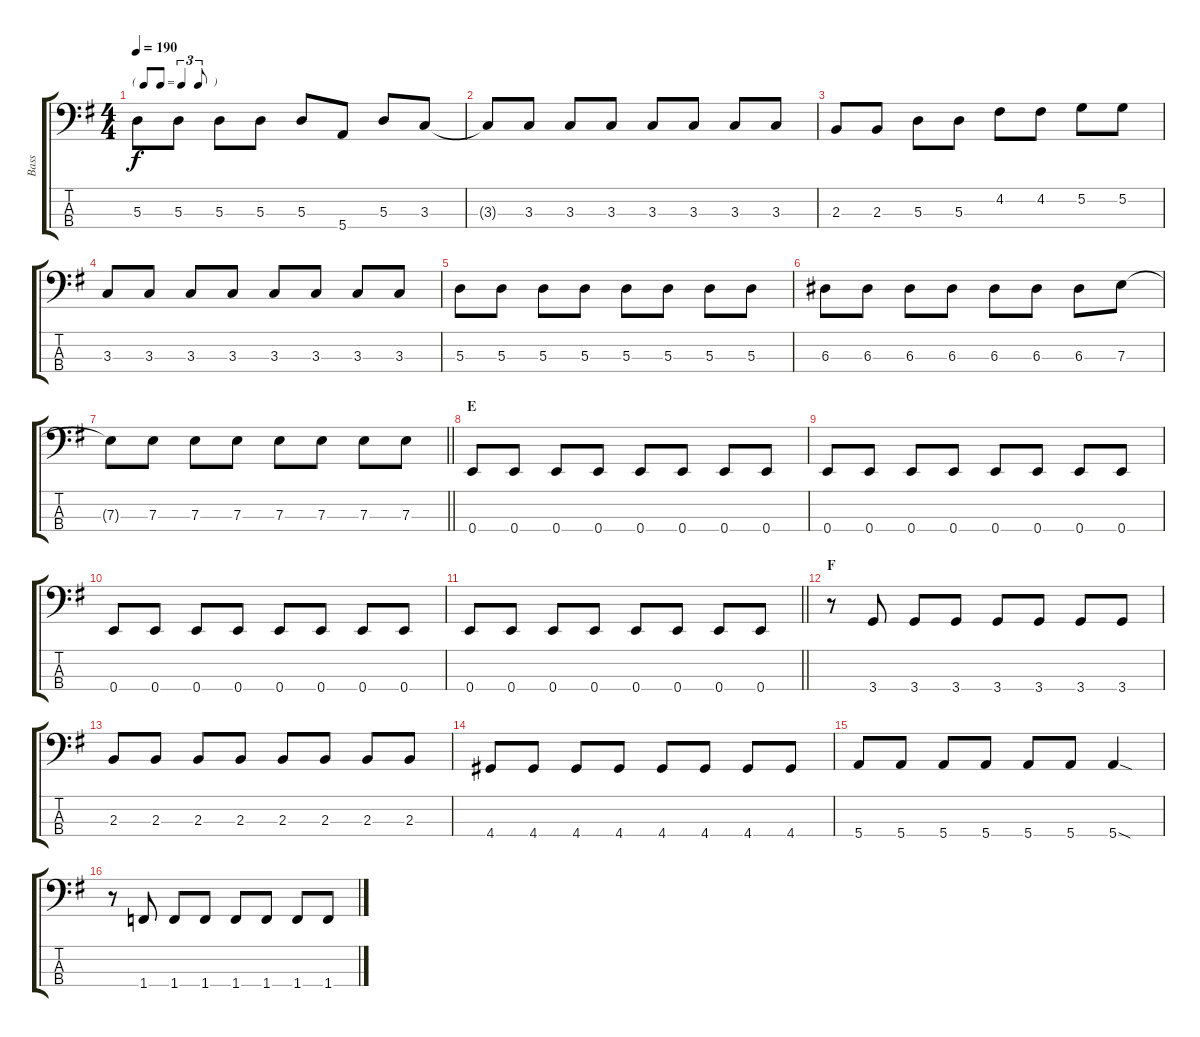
\track ("Bass" "Bass") {instrument electricbasspick}
\staff {score tabs}
\tuning (G2 D2 A1 E1) {hide}
\ts (4 4)
\tf triplet8th
\tempo 190
\clef f4
\ks g
5.3{t}.8{dy f} 5.3.8 5.3.8 5.3.8 5.3.8 5.4.8 5.3.8 3.3.8 |
3.3{t}.8 3.3.8 3.3.8 3.3.8 3.3.8 3.3.8 3.3.8 3.3.8 |
2.3.8 2.3.8 5.3.8 5.3.8 4.2.8 4.2.8 5.2.8 5.2.8 |
3.3.8 3.3.8 3.3.8 3.3.8 3.3.8 3.3.8 3.3.8 3.3.8 |
5.3.8 5.3.8 5.3.8 5.3.8 5.3.8 5.3.8 5.3.8 5.3.8 |
6.3.8 6.3.8 6.3.8 6.3.8 6.3.8 6.3.8 6.3.8 7.3.8 |
\barLineRight lightlight
7.3{t}.8 7.3.8 7.3.8 7.3.8 7.3.8 7.3.8 7.3.8 7.3.8 |
\section ("" "E")
0.4.8 0.4.8 0.4.8 0.4.8 0.4.8 0.4.8 0.4.8 0.4.8 |
0.4.8 0.4.8 0.4.8 0.4.8 0.4.8 0.4.8 0.4.8 0.4.8 |
0.4.8 0.4.8 0.4.8 0.4.8 0.4.8 0.4.8 0.4.8 0.4.8 |
\barLineRight lightlight
0.4.8 0.4.8 0.4.8 0.4.8 0.4.8 0.4.8 0.4.8 0.4.8 |
\section ("" "F")
r.8 3.4.8 3.4.8 3.4.8 3.4.8 3.4.8 3.4.8 3.4.8 |
2.3.8 2.3.8 2.3.8 2.3.8 2.3.8 2.3.8 2.3.8 2.3.8 |
4.4.8 4.4.8 4.4.8 4.4.8 4.4.8 4.4.8 4.4.8 4.4.8 |
5.4.8 5.4.8 5.4.8 5.4.8 5.4.8 5.4.8 5.4{sod}.4 |
r.8 1.4.8 1.4.8 1.4.8 1.4.8 1.4.8 1.4.8 1.4.8
